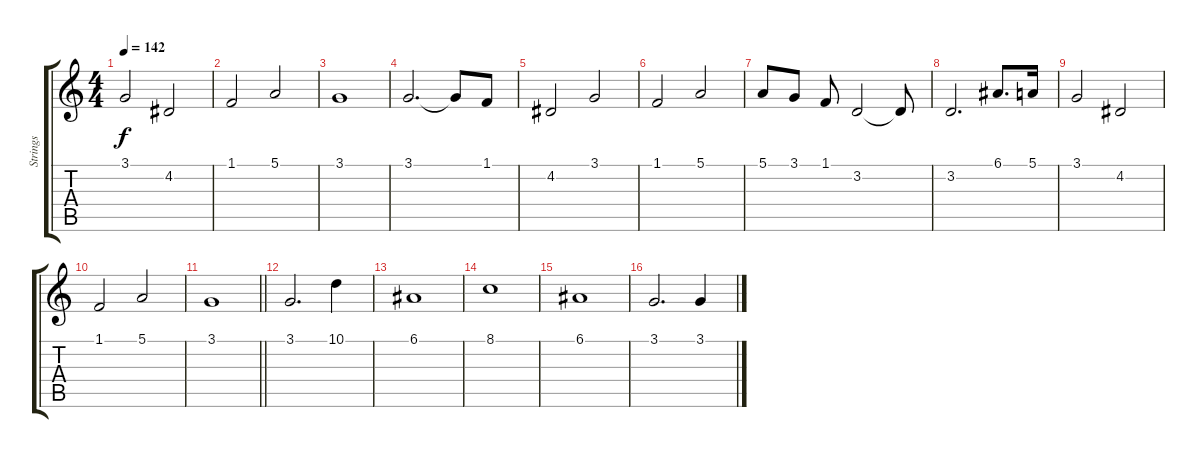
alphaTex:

\track ("Strings" "Strings") {instrument stringensemble1}
\staff {score tabs}
\tuning (E4 B3 G3 D3 A2 E2) {hide}
\ts (4 4)
\tempo 142
\clef g2
\ks c
3.1.2{dy f} 4.2.2 |
1.1.2 5.1.2 |
3.1.1 |
3.1.2{d} 3.1{t}.8 1.1.8 |
4.2.2 3.1.2 |
1.1.2 5.1.2 |
5.1.8 3.1.8 1.1.8 3.2.2 3.2{t}.8 |
3.2.2{d} 6.1.8{d} 5.1.16 |
3.1.2 4.2.2 |
1.1.2 5.1.2 |
\barLineRight lightlight
3.1.1 |
3.1.2{d} 10.1.4 |
6.1.1 |
8.1.1 |
6.1.1 |
3.1.2{d} 3.1.4
